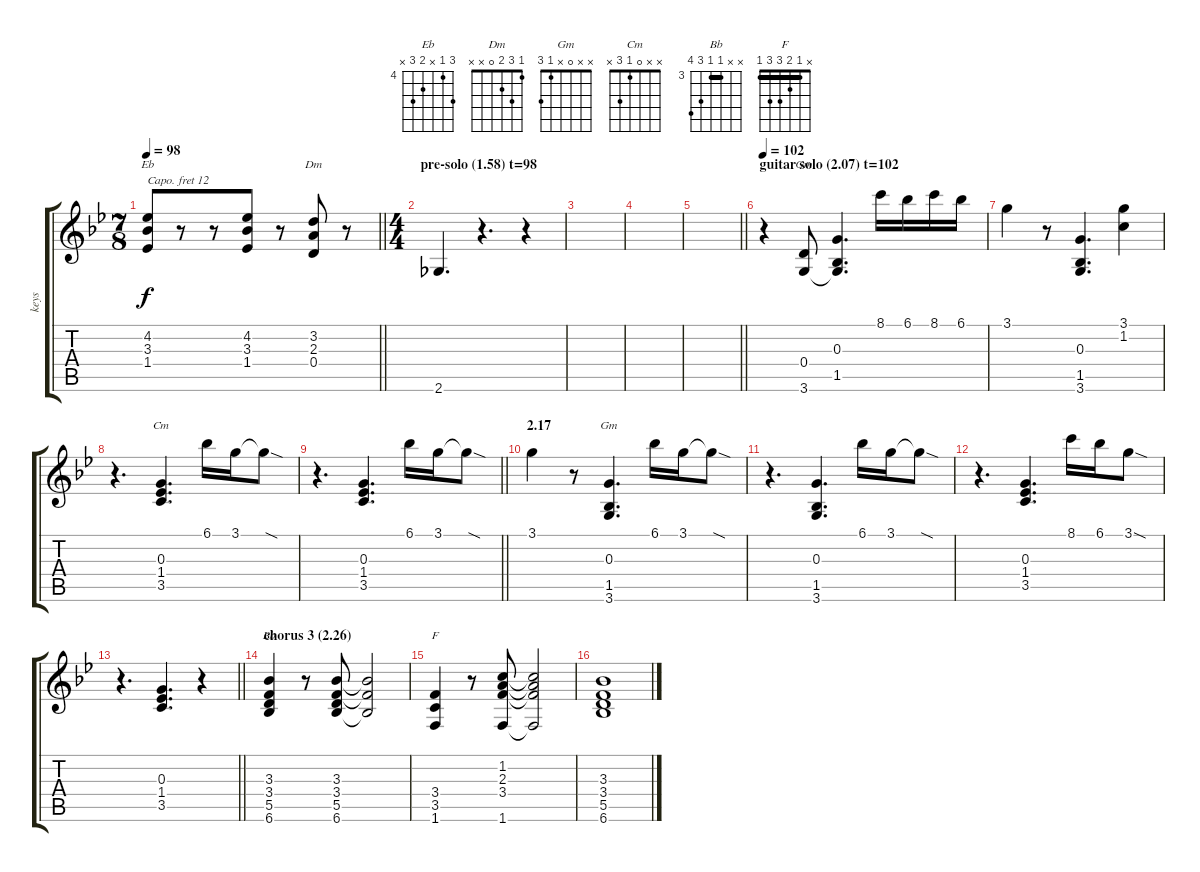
\track ("keys" "keys") {instrument percussiveorgan}
\staff {score tabs}
\capo 12
\tuning (E4 B3 G3 D3 A2 E2) {hide}
\chord ("Eb" 6 4 x 5 6 x) {firstfret 4}
\chord ("Dm" 1 3 2 0 x x)
\chord ("Gm" 3 3 3 5 5 3) {barre 3}
\chord ("Cm" x x 0 1 3 x)
\chord ("Gm" x x 0 x 1 3)
\chord ("Bb" x x 3 3 5 6) {firstfret 3 barre 3}
\chord ("F" x 1 2 3 3 1) {barre 1}
\ts (7 8)
\tempo 98
\clef g2
\barLineRight lightlight
\ks bb
(4.2 3.3 1.4).8{ch "Eb" dy f} r.8 r.8 (4.2 3.3 1.4).8 r.8 (3.2 2.3 0.4).8{ch "Dm"} r.8 |
\ts (4 4)
\section ("" "pre-solo (1.58) t=98")
2.6.4{d} r.4{d} r.4 |
|
|
\barLineRight lightlight
|
\section ("" "guitar solo (2.07) t=102")
\tempo 102
r.4{instrument pad4choir} (0.4 3.6).8{ch "Gm"} (0.3 1.5 3.6{t}).4{d} 8.1.16 6.1.16 8.1.16 6.1.16 |
3.1.4 r.8 (0.3 1.5 3.6).4{d} (3.1 1.2).4 |
r.4{d} (0.3 1.4 3.5).4{d ch "Cm"} 6.1.16 3.1.16 3.1{sod t}.8 |
\barLineRight lightlight
r.4{d} (0.3 1.4 3.5).4{d} 6.1.16 3.1.16 3.1{sod t}.8 |
\section ("" "2.17")
3.1.4 r.8 (0.3 1.5 3.6).4{d ch "Gm"} 6.1.16 3.1.16 3.1{sod t}.8 |
r.4{d} (0.3 1.5 3.6).4{d} 6.1.16 3.1.16 3.1{sod t}.8 |
r.4{d} (0.3 1.4 3.5).4{d} 8.1.16 6.1.16 3.1{sod}.8 |
\barLineRight lightlight
r.4{d} (0.3 1.4 3.5).4{d} r.4 |
\section ("" "chorus 3 (2.26)")
(3.3 3.4 5.5 6.6).4{ch "Bb"} r.8 (3.3 3.4 5.5 6.6).8 (3.3{t} 3.4{t} 6.6{t}).2 |
(3.4 3.5 1.6).4{ch "F"} r.8 (1.2 2.3 3.4 1.6).8 (1.2{t} 2.3{t} 3.4{t} 1.6{t}).2 |
(3.3 3.4 5.5 6.6).1
